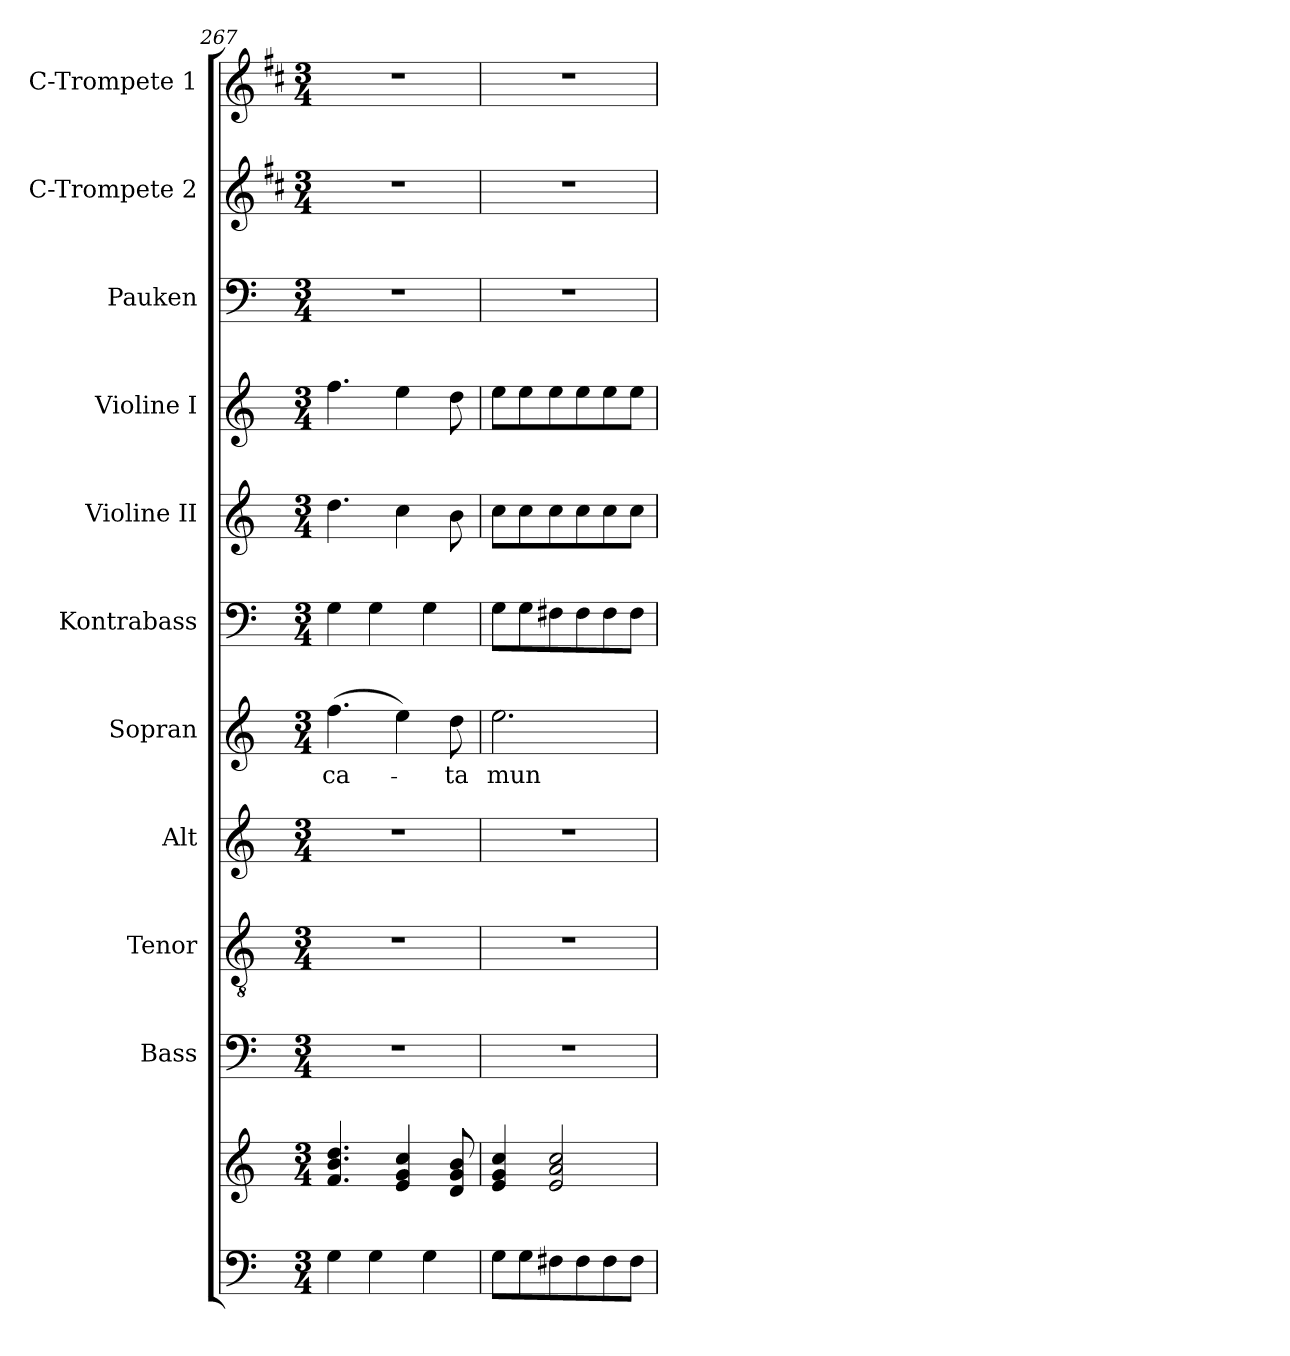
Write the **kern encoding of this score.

**kern	**kern	**kern	**kern	**kern	**kern	**text	**kern	**kern	**kern	**kern	**kern	**kern
*part11	*part11	*part10	*part9	*part8	*part7	*part7	*part6	*part5	*part4	*part3	*part2	*part1
*staff12	*staff11	*staff10	*staff9	*staff8	*staff7	*staff7	*staff6	*staff5	*staff4	*staff3	*staff2	*staff1
*	*	*I"Bass	*I"Tenor	*I"Alt	*I"Sopran	*	*I"Kontrabass	*I"Violine II	*I"Violine I	*I"Pauken	*I"C-Trompete 2	*I"C-Trompete 1
*	*	*I'B.	*I'T.	*I'A.	*I'S.	*	*I'Kb.	*I'Vl. II	*I'Vl. I	*I'Pk.	*I'C Trp. 2	*I'C Trp. 1
*clefF4	*clefG2	*clefF4	*clefGv2	*clefG2	*clefG2	*	*clefF4	*clefG2	*clefG2	*clefF4	*clefG2	*clefG2
*	*	*	*	*	*	*	*ITrd7c12	*	*	*	*ITrd1c2	*ITrd1c2
*k[]	*k[]	*k[]	*k[]	*k[]	*k[]	*	*k[]	*k[]	*k[]	*k[]	*k[]	*k[]
*C:	*C:	*C:	*C:	*C:	*C:	*	*C:	*C:	*C:	*C:	*C:	*C:
*M3/4	*M3/4	*M3/4	*M3/4	*M3/4	*M3/4	*	*M3/4	*M3/4	*M3/4	*M3/4	*M3/4	*M3/4
=267	=267	=267	=267	=267	=267	=267	=267	=267	=267	=267	=267	=267
!	!	!	!	!	!	!LO:LY:b	!	!	!	!	!	!
4G\	4.f/ 4.b/ 4.dd/	2.r	2.r	2.r	(>4.ff\	-ca-	4GG\	4.dd\	4.ff\	2.r	2.r	2.r
4G\	.	.	.	.	.	.	4GG\	.	.	.	.	.
.	4e/ 4g/ 4cc/	.	.	.	4ee\)	.	.	4cc\	4ee\	.	.	.
4G\	.	.	.	.	.	.	4GG\	.	.	.	.	.
!	!	!	!	!	!	!LO:LY:b	!	!	!	!	!	!
.	8d/ 8g/ 8b/	.	.	.	8dd\	-ta	.	8b\	8dd\	.	.	.
=268	=268	=268	=268	=268	=268	=268	=268	=268	=268	=268	=268	=268
!	!	!	!	!	!	!LO:LY:b	!	!	!	!	!	!
8G\L	4e/ 4g/ 4cc/	2.r	2.r	2.r	2.ee\	mun-	8GG\L	8cc\L	8ee\L	2.r	2.r	2.r
8G\	.	.	.	.	.	.	8GG\	8cc\	8ee\	.	.	.
8F#X\	2e/ 2a/ 2cc/	.	.	.	.	.	8FF#X\	8cc\	8ee\	.	.	.
8F#\	.	.	.	.	.	.	8FF#\	8cc\	8ee\	.	.	.
8F#\	.	.	.	.	.	.	8FF#\	8cc\	8ee\	.	.	.
8F#\J	.	.	.	.	.	.	8FF#\J	8cc\J	8ee\J	.	.	.
=	=	=	=	=	=	=	=	=	=	=	=	=
*-	*-	*-	*-	*-	*-	*-	*-	*-	*-	*-	*-	*-
